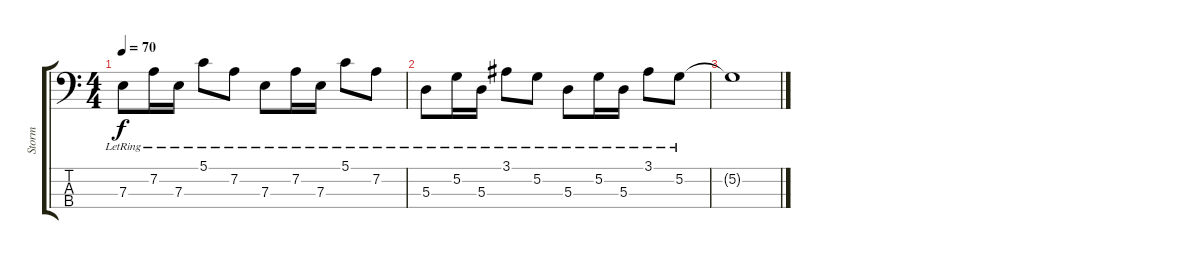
\track ("Storm" "Storm") {instrument electricbasspick}
\staff {score tabs}
\tuning (G2 D2 A1 E1) {hide}
\ts (4 4)
\tempo 70
\clef f4
\ks c
7.3{lr}.8{dy f} 7.2{lr}.16 7.3{lr}.16 5.1{lr}.8 7.2{lr}.8 7.3{lr}.8 7.2{lr}.16 7.3{lr}.16 5.1{lr}.8 7.2{lr}.8 |
5.3{lr}.8 5.2{lr}.16 5.3{lr}.16 3.1{lr}.8 5.2{lr}.8 5.3{lr}.8 5.2{lr}.16 5.3{lr}.16 3.1{lr}.8 5.2{lr}.8 |
5.2{t}.1
